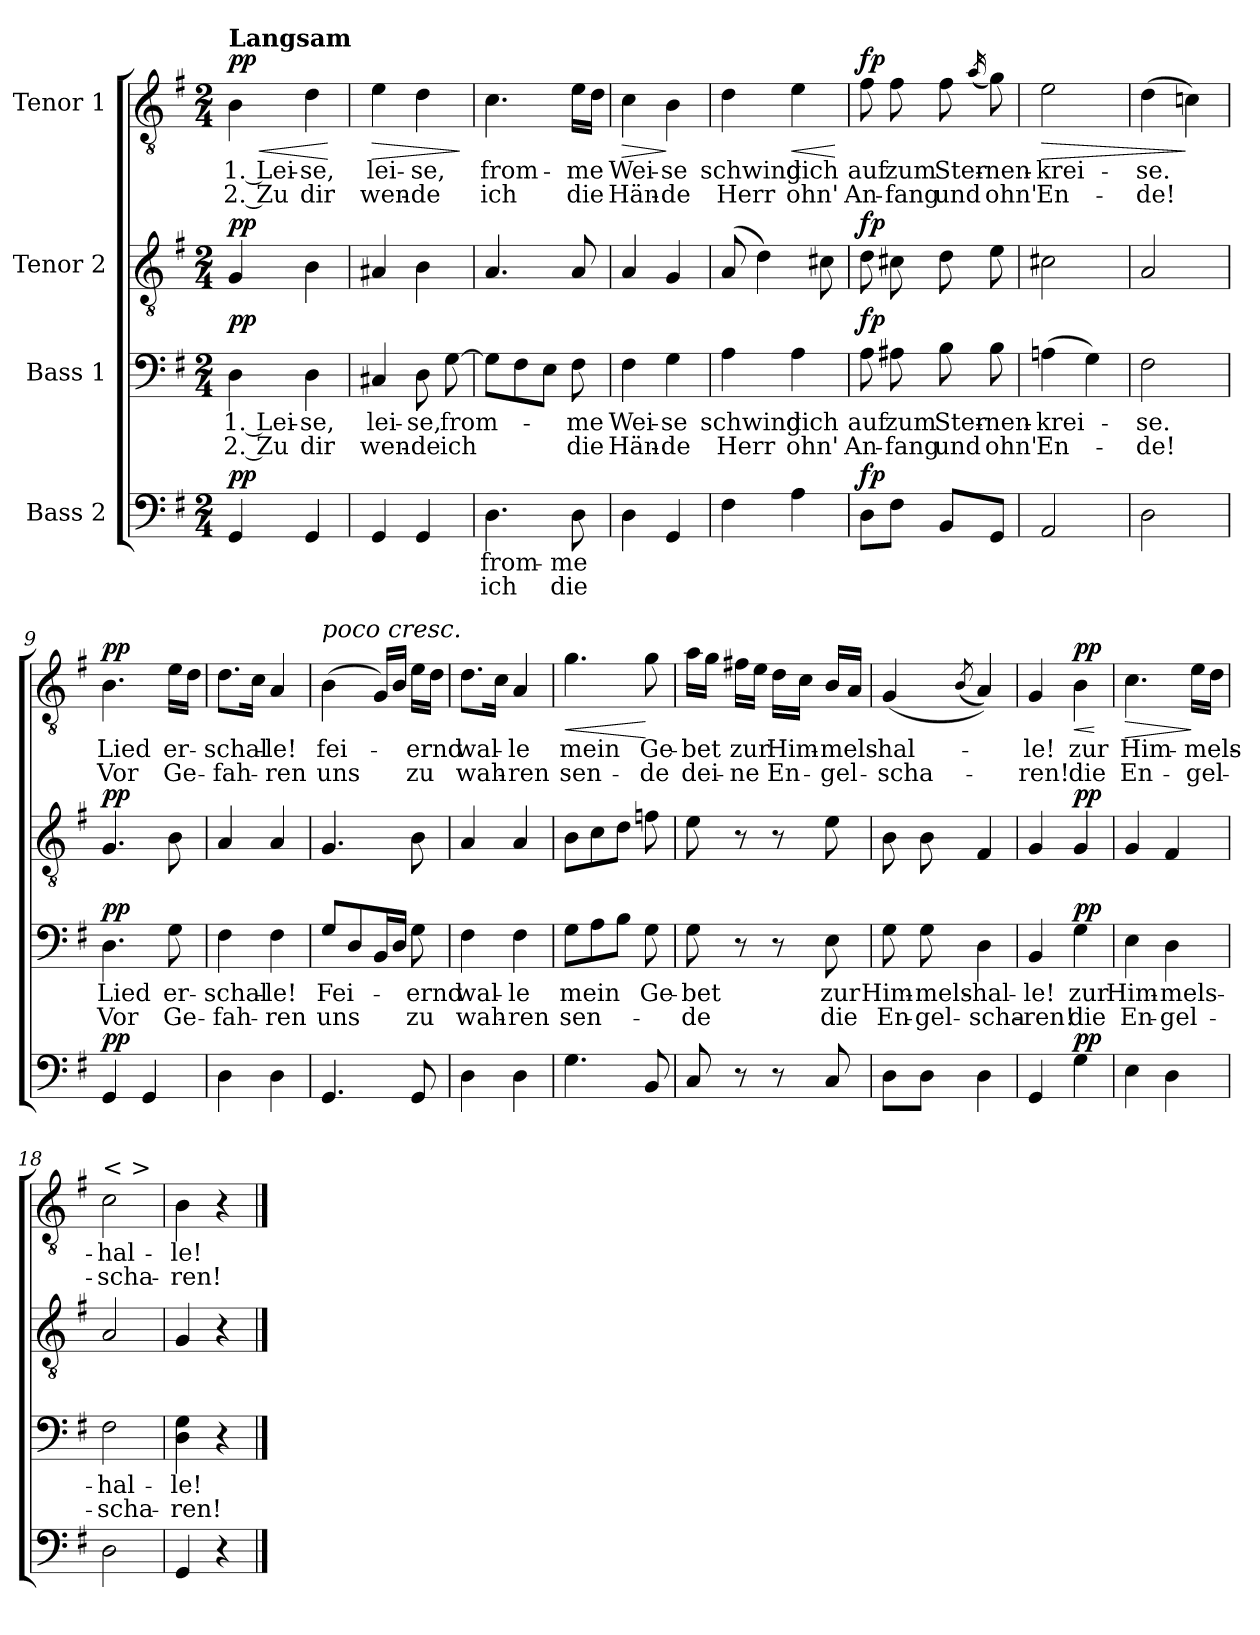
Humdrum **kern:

**kern	**text	**text	**dynam	**kern	**text	**text	**dynam	**kern	**dynam	**kern	**text	**text	**dynam
*part4	*part4	*part4	*part4	*part3	*part3	*part3	*part3	*part2	*part2	*part1	*part1	*part1	*part1
*staff4	*staff4	*staff4	*staff4	*staff3	*staff3	*staff3	*staff3	*staff2	*staff2	*staff1	*staff1	*staff1	*staff1
*I"Bass 2	*	*	*	*I"Bass 1	*	*	*	*I"Tenor 2	*	*I"Tenor 1	*	*	*
*clefF4	*	*	*	*clefF4	*	*	*	*clefGv2	*	*clefGv2	*	*	*
*k[f#]	*	*	*	*k[f#]	*	*	*	*k[f#]	*	*k[f#]	*	*	*
*M2/4	*	*	*	*M2/4	*	*	*	*M2/4	*	*M2/4	*	*	*
=1	=1	=1	=1	=1	=1	=1	=1	=1	=1	=1	=1	=1	=1
!	!	!	!	!	!	!	!	!	!	!LO:TX:a:B:t=Langsam	!	!	!
!	!	!	!LO:DY:a	!	!	!	!LO:DY:a	!	!LO:DY:a	!	!	!	!LO:HP:b
!	!	!	!	!	!	!	!	!	!	!	!	!	!LO:DY:n=1:a
4GG/	.	.	pp	4D\	1. Lei-	2. Zu	pp	4G/	pp	4B\	1. Lei-	2. Zu	< pp
4GG/	.	.	.	4D\	-se,	dir	.	4B\	.	4d\	-se,	dir	.
.	.	.	.	.	.	.	.	.	.	.	.	.	[
=2	=2	=2	=2	=2	=2	=2	=2	=2	=2	=2	=2	=2	=2
!	!	!	!	!	!	!	!	!	!	!	!	!	!LO:HP:b
4GG/	.	.	.	4C#X/	lei-	wen-	.	4A#X/	.	4e\	lei-	wen-	>
4GG/	.	.	.	8D\	-se,	-de	.	4B\	.	4d\	-se,	-de	.
.	.	.	.	[8G\	from-	ich	.	.	.	.	.	.	.
.	.	.	.	.	.	.	.	.	.	.	.	.	]
=3	=3	=3	=3	=3	=3	=3	=3	=3	=3	=3	=3	=3	=3
4.D\	from-	ich	.	8G\L]	.	.	.	4.A/	.	4.c\	from-	ich	.
.	.	.	.	8F#\	.	.	.	.	.	.	.	.	.
.	.	.	.	8E\J	.	.	.	.	.	.	.	.	.
8D\	-me	die	.	8F#\	-me	die	.	8A/	.	16e\LL	-me	die	.
.	.	.	.	.	.	.	.	.	.	16d\JJ	.	.	.
=4	=4	=4	=4	=4	=4	=4	=4	=4	=4	=4	=4	=4	=4
!	!	!	!	!	!	!	!	!	!	!	!	!	!LO:HP:b
4D\	.	.	.	4F#\	Wei-	Hän-	.	4A/	.	4c\	Wei-	Hän-	>
4GG/	.	.	.	4G\	-se	-de	.	4G/	.	4B\	-se	-de	]
=5	=5	=5	=5	=5	=5	=5	=5	=5	=5	=5	=5	=5	=5
4F#\	.	.	.	4A\	schwing	Herr	.	(8A/	.	4d\	schwing	Herr	.
.	.	.	.	.	.	.	.	4d\)	.	.	.	.	.
!	!	!	!	!	!	!	!	!	!	!	!	!	!LO:HP:b
4A\	.	.	.	4A\	dich	ohn'	.	.	.	4e\	dich	ohn'	<
.	.	.	.	.	.	.	.	8c#X\	.	.	.	.	.
.	.	.	.	.	.	.	.	.	.	.	.	.	[
!!LO:LB:g=z
=6	=6	=6	=6	=6	=6	=6	=6	=6	=6	=6	=6	=6	=6
!	!	!	!LO:DY:a	!	!	!	!LO:DY:a	!	!LO:DY:a	!	!	!	!LO:DY:a
8D\L	.	.	fp	8A\	auf	An-	fp	8d\	fp	8f#\	auf	An-	fp
8F#\J	.	.	.	8A#X\	zum	-fang	.	8c#X\	.	8f#\	zum	-fang	.
8BB/L	.	.	.	8B\	Ster-	und	.	8d\	.	8f#\	Ster-	und	.
.	.	.	.	.	.	.	.	.	.	(16qa/	.	.	.
8GG/J	.	.	.	8B\	-nen-	ohn'	.	8e\	.	8g\)	-nen-	ohn'	.
=7	=7	=7	=7	=7	=7	=7	=7	=7	=7	=7	=7	=7	=7
!	!	!	!	!	!	!	!	!	!	!	!	!	!LO:HP:b
2AA/	.	.	.	(4An\	-krei-	En-	.	2c#X\	.	2e\	-krei-	En-	>
.	.	.	.	4G\)	.	.	.	.	.	.	.	.	.
=8	=8	=8	=8	=8	=8	=8	=8	=8	=8	=8	=8	=8	=8
2D\	.	.	.	2F#\	-se.	-de!	.	2A/	.	(4d\	-se.	-de!	.
.	.	.	.	.	.	.	.	.	.	4cn\)	.	.	]
=9	=9	=9	=9	=9	=9	=9	=9	=9	=9	=9	=9	=9	=9
!	!	!	!LO:DY:a	!	!	!	!LO:DY:a	!	!LO:DY:a	!	!	!	!LO:DY:a
4GG/	.	.	pp	4.D\	Lied	Vor	pp	4.G/	pp	4.B\	Lied	Vor	pp
4GG/	.	.	.	.	.	.	.	.	.	.	.	.	.
.	.	.	.	8G\	er-	Ge-	.	8B\	.	16e\LL	er-	Ge-	.
.	.	.	.	.	.	.	.	.	.	16d\JJ	.	.	.
=10	=10	=10	=10	=10	=10	=10	=10	=10	=10	=10	=10	=10	=10
4D\	.	.	.	4F#\	-schal-	-fah-	.	4A/	.	8.d\L	-schal-	-fah-	.
.	.	.	.	.	.	.	.	.	.	16c\Jk	.	.	.
4D\	.	.	.	4F#\	-le!	-ren	.	4A/	.	4A/	-le!	-ren	.
=11	=11	=11	=11	=11	=11	=11	=11	=11	=11	=11	=11	=11	=11
!	!	!	!	!	!	!	!	!	!	!LO:TX:a:i:t=poco cresc.	!	!	!
4.GG/	.	.	.	8G/L	Fei-	uns	.	4.G/	.	(4B\	fei-	uns	.
.	.	.	.	8D/	.	.	.	.	.	.	.	.	.
.	.	.	.	16BB/L	.	.	.	.	.	16G/LL)	.	.	.
.	.	.	.	16D/JJ	.	.	.	.	.	16B/JJ	.	.	.
8GG/	.	.	.	8G\	-ernd	zu	.	8B\	.	16e\LL	-ernd	zu	.
.	.	.	.	.	.	.	.	.	.	16d\JJ	.	.	.
=12	=12	=12	=12	=12	=12	=12	=12	=12	=12	=12	=12	=12	=12
4D\	.	.	.	4F#\	wal-	wah-	.	4A/	.	8.d\L	wal-	wah-	.
.	.	.	.	.	.	.	.	.	.	16c\Jk	.	.	.
4D\	.	.	.	4F#\	-le	-ren	.	4A/	.	4A/	-le	-ren	.
!!LO:LB:g=z
=13	=13	=13	=13	=13	=13	=13	=13	=13	=13	=13	=13	=13	=13
!	!	!	!	!	!	!	!	!	!	!	!	!	!LO:HP:b
4.G\	.	.	.	8G\L	mein	sen-	.	8B\L	.	4.g\	mein	sen-	<
.	.	.	.	8A\	.	.	.	8c\	.	.	.	.	.
.	.	.	.	8B\J	.	.	.	8d\J	.	.	.	.	.
8BB/	.	.	.	8G\	Ge-	.	.	8fn\	.	8g\	Ge-	-de	[
=14	=14	=14	=14	=14	=14	=14	=14	=14	=14	=14	=14	=14	=14
8C/	.	.	.	8G\	-bet	-de	.	8e\	.	16a\LL	-bet	dei-	.
.	.	.	.	.	.	.	.	.	.	16g\JJ	.	.	.
8r	.	.	.	8r	.	.	.	8r	.	16f#X\LL	zur	-ne	.
.	.	.	.	.	.	.	.	.	.	16e\JJ	.	.	.
8r	.	.	.	8r	.	.	.	8r	.	16d\LL	Him-	En-	.
.	.	.	.	.	.	.	.	.	.	16c\JJ	.	.	.
8C/	.	.	.	8E\	zur	die	.	8e\	.	16B/LL	-mels-	-gel-	.
.	.	.	.	.	.	.	.	.	.	16A/JJ	.	.	.
=15	=15	=15	=15	=15	=15	=15	=15	=15	=15	=15	=15	=15	=15
8D\L	.	.	.	8G\	Him-	En-	.	8B\	.	(4G/	-hal-	-scha-	.
8D\J	.	.	.	8G\	-mels-	-gel-	.	8B\	.	.	.	.	.
.	.	.	.	.	.	.	.	.	.	(8qB/	.	.	.
4D\	.	.	.	4D\	-hal-	-scha-	.	4F#/	.	4A/))	.	.	.
=16	=16	=16	=16	=16	=16	=16	=16	=16	=16	=16	=16	=16	=16
4GG/	.	.	.	4BB/	-le!	-ren!	.	4G/	.	4G/	-le!	-ren!	.
!	!	!	!LO:DY:a	!	!	!	!LO:DY:a	!	!LO:DY:a	!	!	!	!LO:HP:b
!	!	!	!	!	!	!	!	!	!	!	!	!	!LO:DY:n=1:a
4G\	.	.	pp	4G\	zur	die	pp	4G/	pp	4B\	zur	die	< pp
.	.	.	.	.	.	.	.	.	.	.	.	.	[
=17	=17	=17	=17	=17	=17	=17	=17	=17	=17	=17	=17	=17	=17
!	!	!	!	!	!	!	!	!	!	!	!	!	!LO:HP:b
4E\	.	.	.	4E\	Him-	En-	.	4G/	.	4.c\	Him-	En-	>
4D\	.	.	.	4D\	-mels-	-gel-	.	4F#/	.	.	.	.	.
.	.	.	.	.	.	.	.	.	.	16e\LL	-mels-	-gel-	]
.	.	.	.	.	.	.	.	.	.	16d\JJ	.	.	.
=18	=18	=18	=18	=18	=18	=18	=18	=18	=18	=18	=18	=18	=18
!	!	!	!	!	!	!	!	!	!	!LO:TX:a:t=< >	!	!	!
2D\	.	.	.	2F#\	-hal-	-scha-	.	2A/	.	2c\	-hal-	-scha-	.
=19	=19	=19	=19	=19	=19	=19	=19	=19	=19	=19	=19	=19	=19
4GG/	.	.	.	4D!\ 4G\	-le!	-ren!	.	4G/	.	4B\	-le!	-ren!	.
4r	.	.	.	4r	.	.	.	4r	.	4r	.	.	.
==	==	==	==	==	==	==	==	==	==	==	==	==	==
*-	*-	*-	*-	*-	*-	*-	*-	*-	*-	*-	*-	*-	*-
